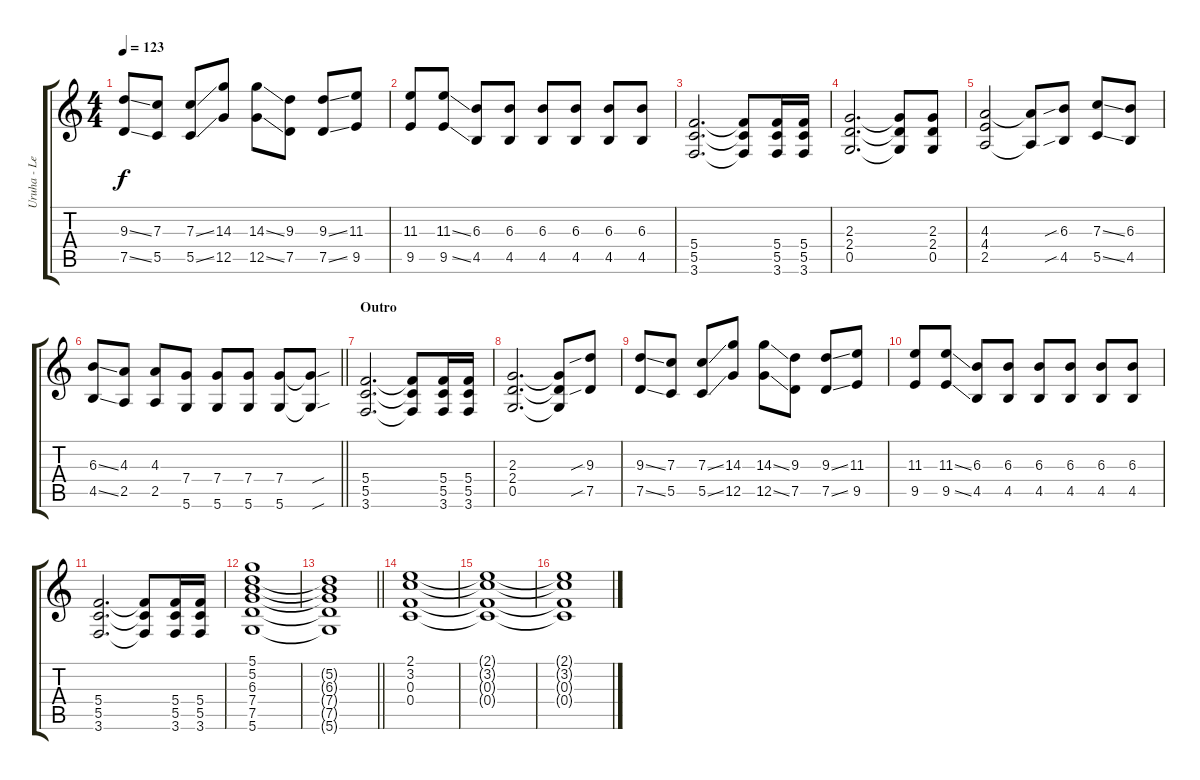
\track ("Uruha - Lead Guitar" "Uruha - Le") {instrument distortionguitar}
\staff {score tabs}
\tuning (D4 A3 F3 C3 G2 D2) {hide}
\ts (4 4)
\tempo 123
\clef g2
\ks c
(9.3{ss} 7.5{ss}).8{dy f} (7.3 5.5).8 (7.3{ss} 5.5{ss}).8 (14.3 12.5).8 (14.3{ss} 12.5{ss}).8 (9.3 7.5).8 (9.3{ss} 7.5{ss}).8 (11.3 9.5).8 |
(11.3 9.5).8 (11.3{ss} 9.5{ss}).8 (6.3 4.5).8 (6.3 4.5).8 (6.3 4.5).8 (6.3 4.5).8 (6.3 4.5).8 (6.3 4.5).8 |
(5.4 5.5 3.6).2{d} (5.4{t} 5.5{t} 3.6{t}).8 (5.4 5.5 3.6).16 (5.4 5.5 3.6).16 |
(2.3 2.4 0.5).2{d} (2.3{t} 2.4{t} 0.5{t}).8 (2.3 2.4 0.5).8 |
(4.3 4.4 2.5).2 (4.3{t} 2.5{t}).8 (6.3{sib} 4.5{sib}).8 (7.3{ss} 5.5{ss}).8 (6.3 4.5).8 |
\barLineRight lightlight
(6.3{ss} 4.5{ss}).8 (4.3 2.5).8 (4.3 2.5).8 (7.4 5.6).8 (7.4 5.6).8 (7.4 5.6).8 (7.4 5.6).8 (7.4{sou t} 5.6{sou t}).8 |
\section ("" "Outro")
(5.4 5.5 3.6).2{d} (5.4{t} 5.5{t} 3.6{t}).8 (5.4 5.5 3.6).16 (5.4 5.5 3.6).16 |
(2.3 2.4 0.5).2{d} (2.3{t} 2.4{t} 0.5{t}).8 (9.3{sib} 7.5{sib}).8 |
(9.3{ss} 7.5{ss}).8 (7.3 5.5).8 (7.3{ss} 5.5{ss}).8 (14.3 12.5).8 (14.3{ss} 12.5{ss}).8 (9.3 7.5).8 (9.3{ss} 7.5{ss}).8 (11.3 9.5).8 |
(11.3 9.5).8 (11.3{ss} 9.5{ss}).8 (6.3 4.5).8 (6.3 4.5).8 (6.3 4.5).8 (6.3 4.5).8 (6.3 4.5).8 (6.3 4.5).8 |
(5.4 5.5 3.6).2{d} (5.4{t} 5.5{t} 3.6{t}).8 (5.4 5.5 3.6).16 (5.4 5.5 3.6).16 |
(5.1 5.2 6.3 7.4 7.5 5.6).1 |
\barLineRight lightlight
(5.2{t} 6.3{t} 7.4{t} 7.5{t} 5.6{t}).1 |
\section ("" "")
(2.1 3.2 0.3 0.4).1 |
(2.1{t} 3.2{t} 0.3{t} 0.4{t}).1 |
(2.1{t} 3.2{t} 0.3{t} 0.4{t}).1
